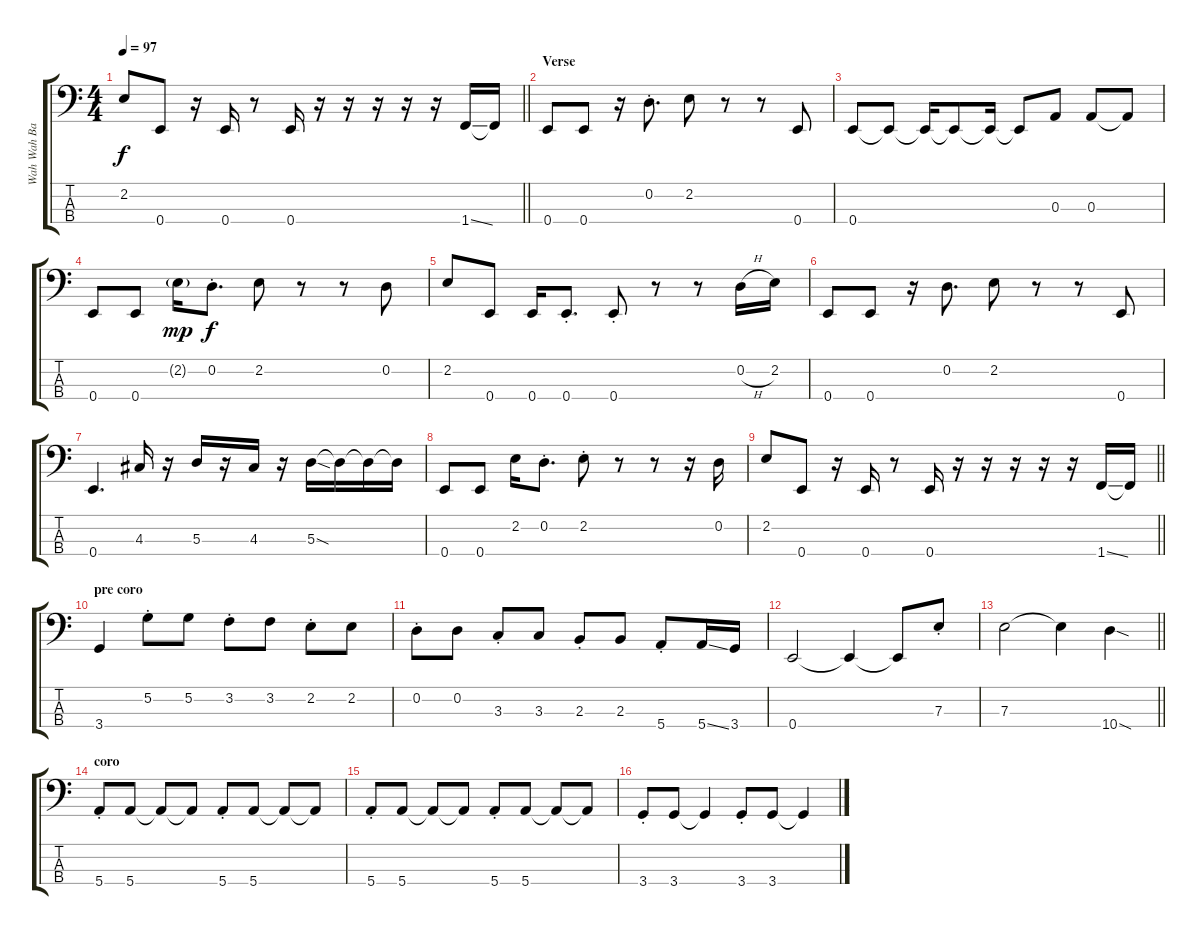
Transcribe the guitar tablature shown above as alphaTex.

\track ("Wah Wah Bass" "Wah Wah Ba") {instrument synthbass1 bank 255}
\staff {score tabs}
\tuning (G2 D2 A1 E1) {hide}
\ts (4 4)
\tempo 97
\clef f4
\barLineRight lightlight
\ks c
2.2.8{dy f} 0.4.8 r.16 0.4.16 r.8 0.4.16 r.16 r.16 r.16 r.16 r.16 1.4{ss}.16 1.4{t}.16 |
\section ("" "Verse")
0.4.8 0.4.8 r.16 0.2{st}.8{d} 2.2.8 r.8 r.8 0.4.8 |
0.4.8 0.4{t}.8 0.4{t}.16 0.4{t}.8 0.4{t}.16 0.4{t}.8 0.3.8 0.3.8 0.3{t}.8 |
0.4.8 0.4.8 2.2{g}.16{dy mp} 0.2{st}.8{d dy f} 2.2.8 r.8 r.8 0.2.8 |
2.2.8 0.4.8 0.4.16 0.4{st}.8{d} 0.4{st}.8 r.8 r.8 0.2{h}.16 2.2.16 |
0.4.8 0.4.8 r.16 0.2.8{d} 2.2.8 r.8 r.8 0.4.8 |
0.4.4{d} 4.3.16 r.16 5.3.16 r.16 4.3.16 r.16 5.3{sod}.16 5.3{t}.16 5.3{t}.16 5.3{t}.16 |
0.4.8 0.4.8 2.2.16 0.2{st}.8{d} 2.2{st}.8 r.8 r.8 r.16 0.2.16 |
\barLineRight lightlight
2.2.8 0.4.8 r.16 0.4.16 r.8 0.4.16 r.16 r.16 r.16 r.16 r.16 1.4{ss}.16 1.4{t}.16 |
\section ("" "pre coro")
3.4.4 5.2{st}.8 5.2.8 3.2{st}.8 3.2.8 2.2{st}.8 2.2.8 |
0.2{st}.8 0.2.8 3.3{st}.8 3.3.8 2.3{st}.8 2.3.8 5.4{st}.8 5.4{ss}.16 3.4.16 |
0.4.2 0.4{t}.4 0.4{t}.8 7.3{st}.8 |
\barLineRight lightlight
7.3.2 7.3{t}.4 10.4{sod}.4 |
\section ("" "coro")
5.4{st}.8 5.4.8 5.4{t}.8 5.4{t}.8 5.4{st}.8 5.4.8 5.4{t}.8 5.4{t}.8 |
5.4{st}.8 5.4.8 5.4{t}.8 5.4{t}.8 5.4{st}.8 5.4.8 5.4{t}.8 5.4{t}.8 |
3.4{st}.8 3.4.8 3.4{t}.4 3.4{st}.8 3.4.8 3.4{t}.4
